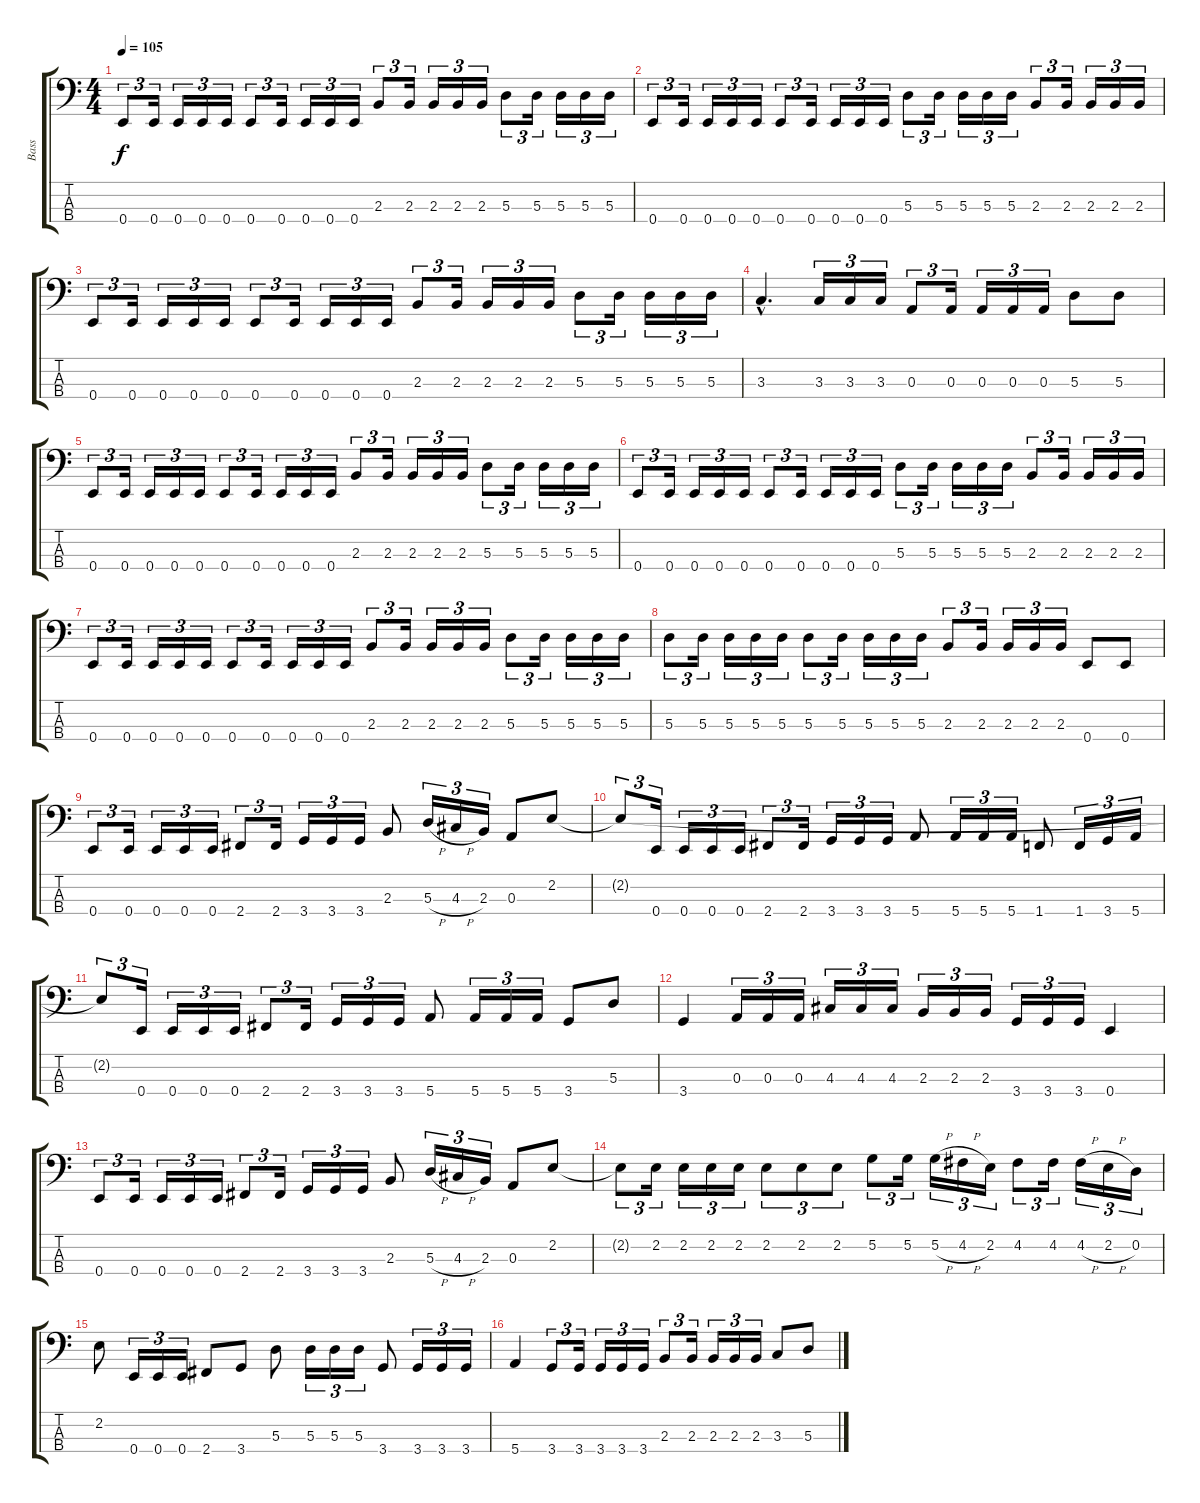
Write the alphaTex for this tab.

\track ("Bass" "Bass") {instrument electricbasspick}
\staff {score tabs}
\tuning (G2 D2 A1 E1) {hide}
\ts (4 4)
\tempo 105
\clef f4
\ks c
0.4.8{tu (3 2) dy f} 0.4.16{tu (3 2)} 0.4.16{tu (3 2)} 0.4.16{tu (3 2)} 0.4.16{tu (3 2)} 0.4.8{tu (3 2)} 0.4.16{tu (3 2)} 0.4.16{tu (3 2)} 0.4.16{tu (3 2)} 0.4.16{tu (3 2)} 2.3.8{tu (3 2)} 2.3.16{tu (3 2)} 2.3.16{tu (3 2)} 2.3.16{tu (3 2)} 2.3.16{tu (3 2)} 5.3.8{tu (3 2)} 5.3.16{tu (3 2)} 5.3.16{tu (3 2)} 5.3.16{tu (3 2)} 5.3.16{tu (3 2)} |
0.4.8{tu (3 2)} 0.4.16{tu (3 2)} 0.4.16{tu (3 2)} 0.4.16{tu (3 2)} 0.4.16{tu (3 2)} 0.4.8{tu (3 2)} 0.4.16{tu (3 2)} 0.4.16{tu (3 2)} 0.4.16{tu (3 2)} 0.4.16{tu (3 2)} 5.3.8{tu (3 2)} 5.3.16{tu (3 2)} 5.3.16{tu (3 2)} 5.3.16{tu (3 2)} 5.3.16{tu (3 2)} 2.3.8{tu (3 2)} 2.3.16{tu (3 2)} 2.3.16{tu (3 2)} 2.3.16{tu (3 2)} 2.3.16{tu (3 2)} |
0.4.8{tu (3 2)} 0.4.16{tu (3 2)} 0.4.16{tu (3 2)} 0.4.16{tu (3 2)} 0.4.16{tu (3 2)} 0.4.8{tu (3 2)} 0.4.16{tu (3 2)} 0.4.16{tu (3 2)} 0.4.16{tu (3 2)} 0.4.16{tu (3 2)} 2.3.8{tu (3 2)} 2.3.16{tu (3 2)} 2.3.16{tu (3 2)} 2.3.16{tu (3 2)} 2.3.16{tu (3 2)} 5.3.8{tu (3 2)} 5.3.16{tu (3 2)} 5.3.16{tu (3 2)} 5.3.16{tu (3 2)} 5.3.16{tu (3 2)} |
3.3{hac}.4{d} 3.3.16{tu (3 2)} 3.3.16{tu (3 2)} 3.3.16{tu (3 2)} 0.3.8{tu (3 2)} 0.3.16{tu (3 2)} 0.3.16{tu (3 2)} 0.3.16{tu (3 2)} 0.3.16{tu (3 2)} 5.3.8 5.3.8 |
0.4.8{tu (3 2)} 0.4.16{tu (3 2)} 0.4.16{tu (3 2)} 0.4.16{tu (3 2)} 0.4.16{tu (3 2)} 0.4.8{tu (3 2)} 0.4.16{tu (3 2)} 0.4.16{tu (3 2)} 0.4.16{tu (3 2)} 0.4.16{tu (3 2)} 2.3.8{tu (3 2)} 2.3.16{tu (3 2)} 2.3.16{tu (3 2)} 2.3.16{tu (3 2)} 2.3.16{tu (3 2)} 5.3.8{tu (3 2)} 5.3.16{tu (3 2)} 5.3.16{tu (3 2)} 5.3.16{tu (3 2)} 5.3.16{tu (3 2)} |
0.4.8{tu (3 2)} 0.4.16{tu (3 2)} 0.4.16{tu (3 2)} 0.4.16{tu (3 2)} 0.4.16{tu (3 2)} 0.4.8{tu (3 2)} 0.4.16{tu (3 2)} 0.4.16{tu (3 2)} 0.4.16{tu (3 2)} 0.4.16{tu (3 2)} 5.3.8{tu (3 2)} 5.3.16{tu (3 2)} 5.3.16{tu (3 2)} 5.3.16{tu (3 2)} 5.3.16{tu (3 2)} 2.3.8{tu (3 2)} 2.3.16{tu (3 2)} 2.3.16{tu (3 2)} 2.3.16{tu (3 2)} 2.3.16{tu (3 2)} |
0.4.8{tu (3 2)} 0.4.16{tu (3 2)} 0.4.16{tu (3 2)} 0.4.16{tu (3 2)} 0.4.16{tu (3 2)} 0.4.8{tu (3 2)} 0.4.16{tu (3 2)} 0.4.16{tu (3 2)} 0.4.16{tu (3 2)} 0.4.16{tu (3 2)} 2.3.8{tu (3 2)} 2.3.16{tu (3 2)} 2.3.16{tu (3 2)} 2.3.16{tu (3 2)} 2.3.16{tu (3 2)} 5.3.8{tu (3 2)} 5.3.16{tu (3 2)} 5.3.16{tu (3 2)} 5.3.16{tu (3 2)} 5.3.16{tu (3 2)} |
5.3.8{tu (3 2)} 5.3.16{tu (3 2)} 5.3.16{tu (3 2)} 5.3.16{tu (3 2)} 5.3.16{tu (3 2)} 5.3.8{tu (3 2)} 5.3.16{tu (3 2)} 5.3.16{tu (3 2)} 5.3.16{tu (3 2)} 5.3.16{tu (3 2)} 2.3.8{tu (3 2)} 2.3.16{tu (3 2)} 2.3.16{tu (3 2)} 2.3.16{tu (3 2)} 2.3.16{tu (3 2)} 0.4.8 0.4.8 |
0.4.8{tu (3 2)} 0.4.16{tu (3 2)} 0.4.16{tu (3 2)} 0.4.16{tu (3 2)} 0.4.16{tu (3 2)} 2.4.8{tu (3 2)} 2.4.16{tu (3 2)} 3.4.16{tu (3 2)} 3.4.16{tu (3 2)} 3.4.16{tu (3 2)} 2.3.8 5.3{h}.16{tu (3 2)} 4.3{h}.16{tu (3 2)} 2.3.16{tu (3 2)} 0.3.8 2.2.8 |
2.2{t}.8{tu (3 2)} 0.4.16{tu (3 2)} 0.4.16{tu (3 2)} 0.4.16{tu (3 2)} 0.4.16{tu (3 2)} 2.4.8{tu (3 2)} 2.4.16{tu (3 2)} 3.4.16{tu (3 2)} 3.4.16{tu (3 2)} 3.4.16{tu (3 2)} 5.4.8 5.4.16{tu (3 2)} 5.4.16{tu (3 2)} 5.4.16{tu (3 2)} 1.4.8 1.4.16{tu (3 2)} 3.4.16{tu (3 2)} 5.4.16{tu (3 2)} |
2.2{t}.8{tu (3 2)} 0.4.16{tu (3 2)} 0.4.16{tu (3 2)} 0.4.16{tu (3 2)} 0.4.16{tu (3 2)} 2.4.8{tu (3 2)} 2.4.16{tu (3 2)} 3.4.16{tu (3 2)} 3.4.16{tu (3 2)} 3.4.16{tu (3 2)} 5.4.8 5.4.16{tu (3 2)} 5.4.16{tu (3 2)} 5.4.16{tu (3 2)} 3.4.8 5.3.8 |
3.4.4 0.3.16{tu (3 2)} 0.3.16{tu (3 2)} 0.3.16{tu (3 2)} 4.3.16{tu (3 2)} 4.3.16{tu (3 2)} 4.3.16{tu (3 2)} 2.3.16{tu (3 2)} 2.3.16{tu (3 2)} 2.3.16{tu (3 2)} 3.4.16{tu (3 2)} 3.4.16{tu (3 2)} 3.4.16{tu (3 2)} 0.4.4 |
0.4.8{tu (3 2)} 0.4.16{tu (3 2)} 0.4.16{tu (3 2)} 0.4.16{tu (3 2)} 0.4.16{tu (3 2)} 2.4.8{tu (3 2)} 2.4.16{tu (3 2)} 3.4.16{tu (3 2)} 3.4.16{tu (3 2)} 3.4.16{tu (3 2)} 2.3.8 5.3{h}.16{tu (3 2)} 4.3{h}.16{tu (3 2)} 2.3.16{tu (3 2)} 0.3.8 2.2.8 |
2.2{t}.8{tu (3 2)} 2.2.16{tu (3 2)} 2.2.16{tu (3 2)} 2.2.16{tu (3 2)} 2.2.16{tu (3 2)} 2.2.8{tu (3 2)} 2.2.8{tu (3 2)} 2.2.8{tu (3 2)} 5.2.8{tu (3 2)} 5.2.16{tu (3 2)} 5.2{h}.16{tu (3 2)} 4.2{h}.16{tu (3 2)} 2.2.16{tu (3 2)} 4.2.8{tu (3 2)} 4.2.16{tu (3 2)} 4.2{h}.16{tu (3 2)} 2.2{h}.16{tu (3 2)} 0.2.16{tu (3 2)} |
2.2.8 0.4.16{tu (3 2)} 0.4.16{tu (3 2)} 0.4.16{tu (3 2)} 2.4.8 3.4.8 5.3.8 5.3.16{tu (3 2)} 5.3.16{tu (3 2)} 5.3.16{tu (3 2)} 3.4.8 3.4.16{tu (3 2)} 3.4.16{tu (3 2)} 3.4.16{tu (3 2)} |
5.4.4 3.4.8{tu (3 2)} 3.4.16{tu (3 2)} 3.4.16{tu (3 2)} 3.4.16{tu (3 2)} 3.4.16{tu (3 2)} 2.3.8{tu (3 2)} 2.3.16{tu (3 2)} 2.3.16{tu (3 2)} 2.3.16{tu (3 2)} 2.3.16{tu (3 2)} 3.3.8 5.3.8
